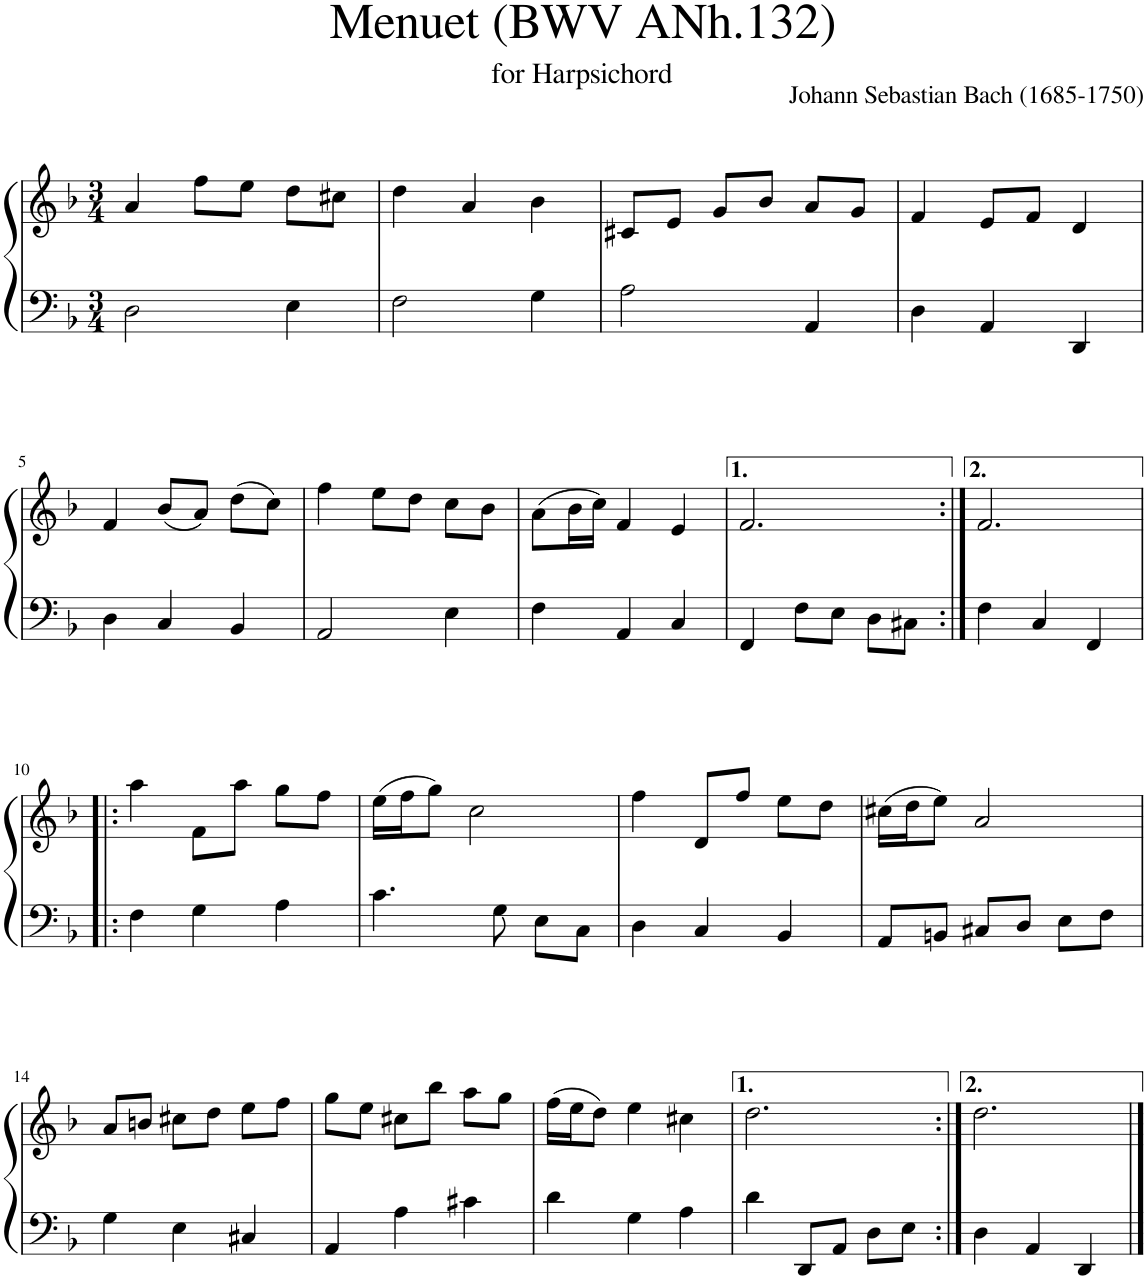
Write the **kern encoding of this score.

**kern	**kern
*part1	*part1
*staff2	*staff1
*I"Piano	*
*clefF4	*clefG2
*k[b-]	*k[b-]
*M3/4	*M3/4
=1	=1
2D\	4a/
.	8ff\L
.	8ee\J
4E\	8dd\L
.	8cc#X\J
=2	=2
2F\	4dd\
.	4a/
4G\	4b-\
=3	=3
2A\	8c#X/L
.	8e/J
.	8g/L
.	8b-/J
4AA/	8a/L
.	8g/J
=4	=4
4D\	4f/
4AA/	8e/L
.	8f/J
4DD/	4d/
!!LO:LB:g=z
=5	=5
4D\	4f/
4C/	(8b-/L
.	8a/J)
4BB-/	(8dd\L
.	8cc\J)
=6	=6
2AA/	4ff\
.	8ee\L
.	8dd\J
4E\	8cc\L
.	8b-\J
=7	=7
4F\	(8a\L
.	16b-\L
.	16cc\JJ)
4AA/	4f/
4C/	4e/
=8	=8
4FF/	2.f/
8F\L	.
8E\J	.
8D\L	.
8C#X\J	.
=9:|!	=9:|!
4F\	2.f/
4C/	.
4FF/	.
!!LO:LB:g=z
=10!|:	=10!|:
4F\	4aa\
4G\	8f\L
.	8aa\J
4A\	8gg\L
.	8ff\J
=11	=11
4.c\	(16ee\LL
.	16ff\J
.	8gg\J)
.	2cc\
8G\	.
8E\L	.
8C\J	.
=12	=12
4D\	4ff\
4C/	8d/L
.	8ff/J
4BB-/	8ee\L
.	8dd\J
=13	=13
8AA/L	(16cc#X\LL
.	16dd\J
8BBn/J	8ee\J)
8C#X/L	2a/
8D/J	.
8E\L	.
8F\J	.
!!LO:LB:g=z
=14	=14
4G\	8a/L
.	8bn/J
4E\	8cc#X\L
.	8dd\J
4C#X/	8ee\L
.	8ff\J
=15	=15
4AA/	8gg\L
.	8ee\J
4A\	8cc#X\L
.	8bb-\J
4c#X\	8aa\L
.	8gg\J
=16	=16
4d\	(16ff\LL
.	16ee\J
.	8dd\J)
4G\	4ee\
4A\	4cc#X\
=17	=17
4d\	2.dd\
8DD/L	.
8AA/J	.
8D\L	.
8E\J	.
=18:|!	=18:|!
4D\	2.dd\
4AA/	.
4DD/	.
==	==
*-	*-
